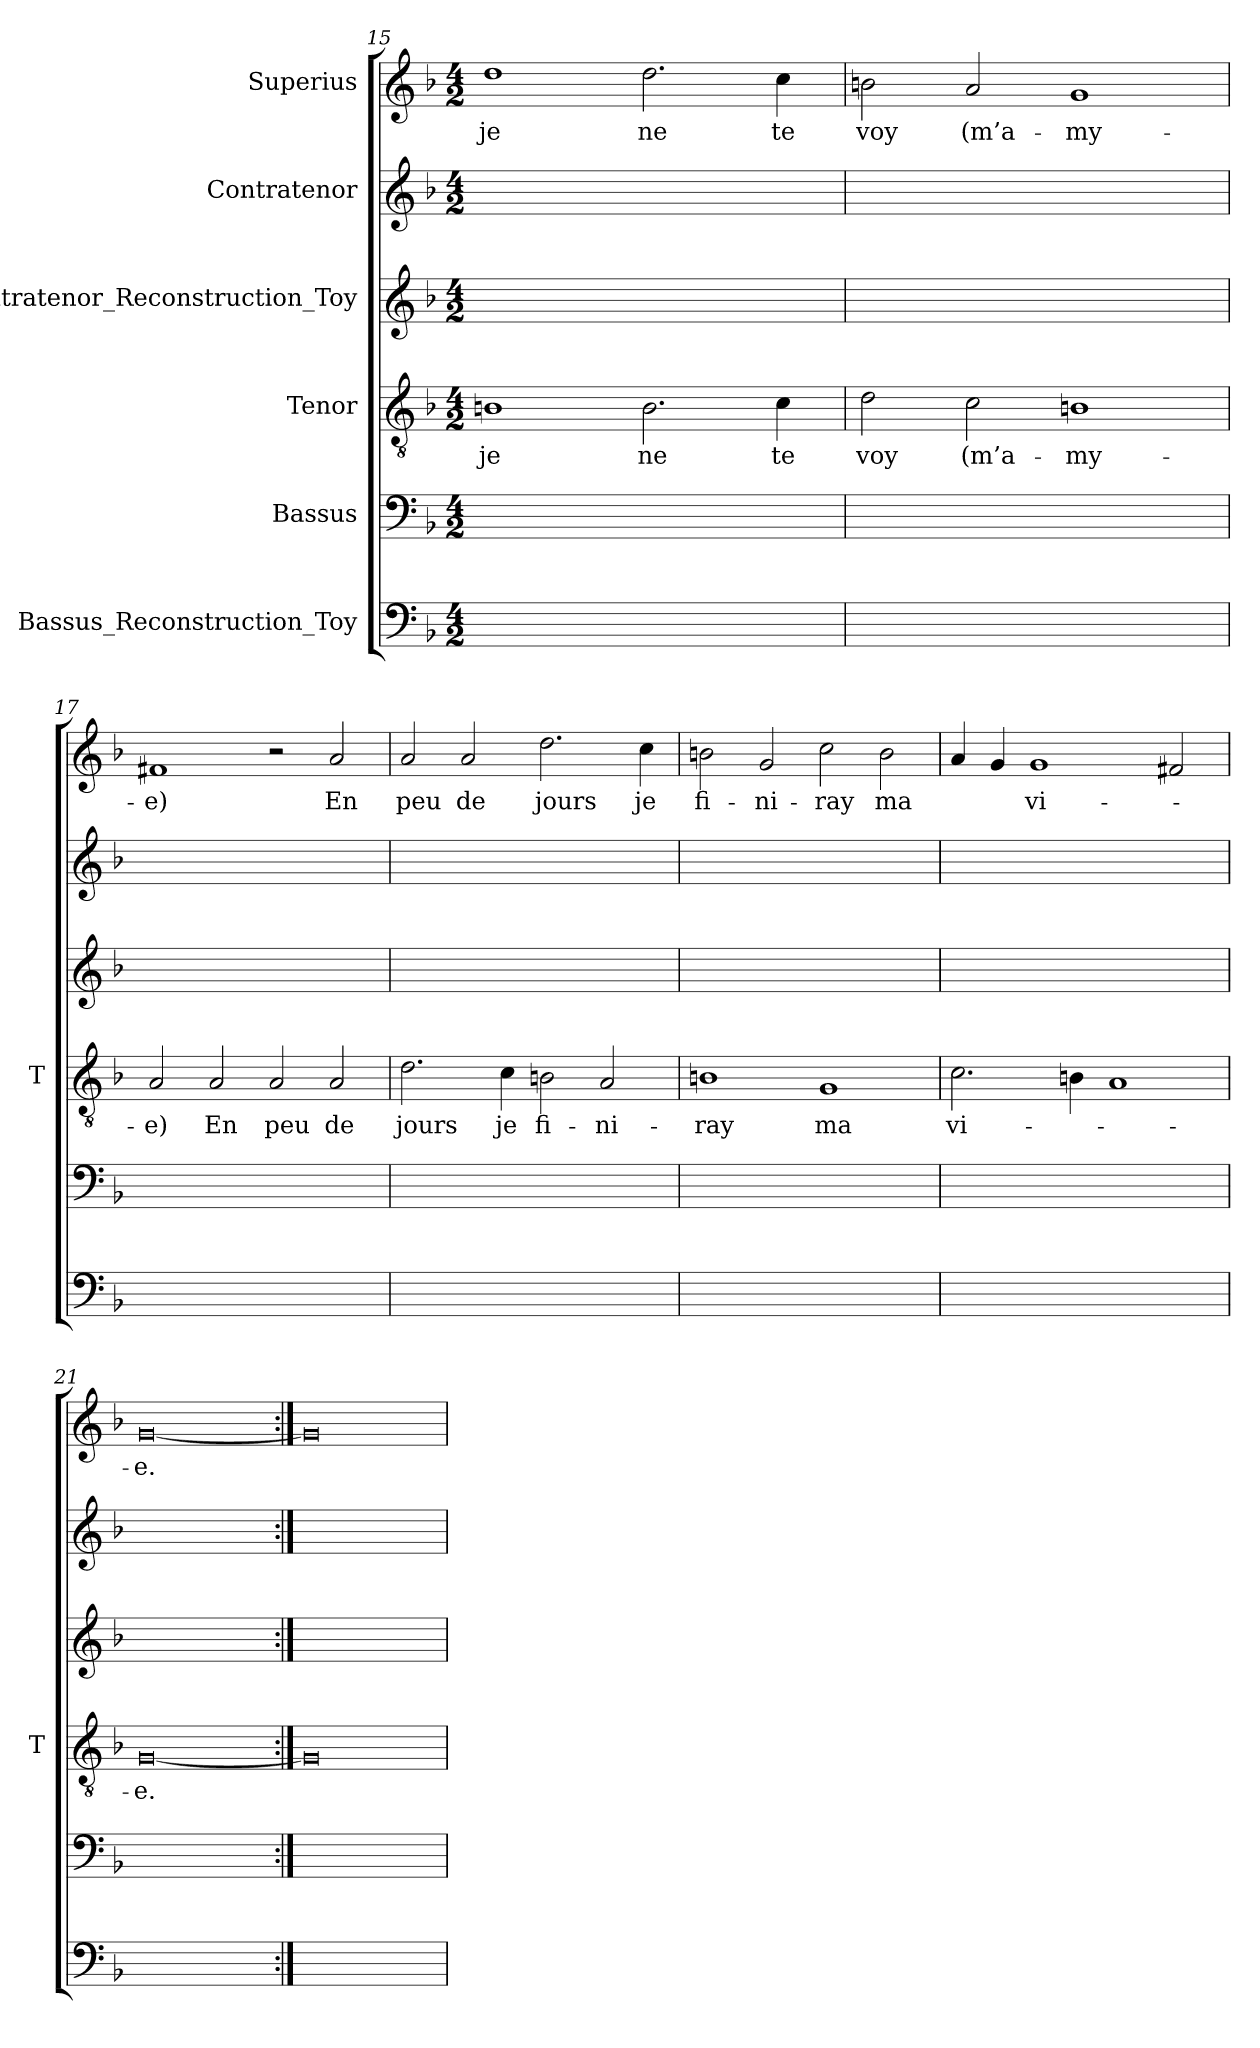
**kern	**kern	**kern	**text	**kern	**kern	**kern	**text
*part6	*part5	*part4	*part4	*part3	*part2	*part1	*part1
*staff6	*staff5	*staff4	*staff4	*staff3	*staff2	*staff1	*staff1
*I"Bassus_Reconstruction_Toy	*I"Bassus	*I"Tenor	*	*I"Contratenor_Reconstruction_Toy	*I"Contratenor	*I"Superius	*
*	*	*I'T	*	*	*	*	*
*clefF4	*clefF4	*clefGv2	*	*clefG2	*clefG2	*clefG2	*
*k[b-]	*k[b-]	*k[b-]	*	*k[b-]	*k[b-]	*k[b-]	*
*M4/2	*M4/2	*M4/2	*	*M4/2	*M4/2	*M4/2	*
=15	=15	=15	=15	=15	=15	=15	=15
0ryy	0ryy	1Bn	-je	0ryy	0ryy	1dd	-je
.	.	2.B	-ne	.	.	2.dd	-ne
.	.	4c	-te	.	.	4cc	-te
=16	=16	=16	=16	=16	=16	=16	=16
0ryy	0ryy	2d	-voy	0ryy	0ryy	2b	-voy
.	.	2c	(m’a-	.	.	2a	(m’a-
.	.	1Bn	my-	.	.	1g	my-
=17	=17	=17	=17	=17	=17	=17	=17
0ryy	0ryy	2A	-e)	0ryy	0ryy	1f#X	-e)
.	.	2A	-En	.	.	.	.
.	.	2A	-peu	.	.	2r	.
.	.	2A	-de	.	.	2a	-En
=18	=18	=18	=18	=18	=18	=18	=18
0ryy	0ryy	2.d	-jours	0ryy	0ryy	2a	-peu
.	.	.	.	.	.	2a	-de
.	.	4c	-je	.	.	.	.
.	.	2Bn	fi-	.	.	2.dd	-jours
.	.	2A	ni-	.	.	.	.
.	.	.	.	.	.	4cc	-je
=19	=19	=19	=19	=19	=19	=19	=19
0ryy	0ryy	1Bn	-ray	0ryy	0ryy	2b	fi-
.	.	.	.	.	.	2g	ni-
.	.	1G	-ma	.	.	2cc	-ray
.	.	.	.	.	.	2b	-ma
=20	=20	=20	=20	=20	=20	=20	=20
0ryy	0ryy	2.c	vi-	0ryy	0ryy	4a	.
.	.	.	.	.	.	4g	.
.	.	.	.	.	.	1g	vi-
.	.	4Bn	.	.	.	.	.
.	.	1A	.	.	.	.	.
.	.	.	.	.	.	2f#X	.
=21	=21	=21	=21	=21	=21	=21	=21
0ryy	0ryy	[0G	-e.	0ryy	0ryy	[0g	-e.
=22:|!	=22:|!	=22:|!	=22:|!	=22:|!	=22:|!	=22:|!	=22:|!
0ryy	0ryy	0G]	.	0ryy	0ryy	0g]	.
=	=	=	=	=	=	=	=
*-	*-	*-	*-	*-	*-	*-	*-
